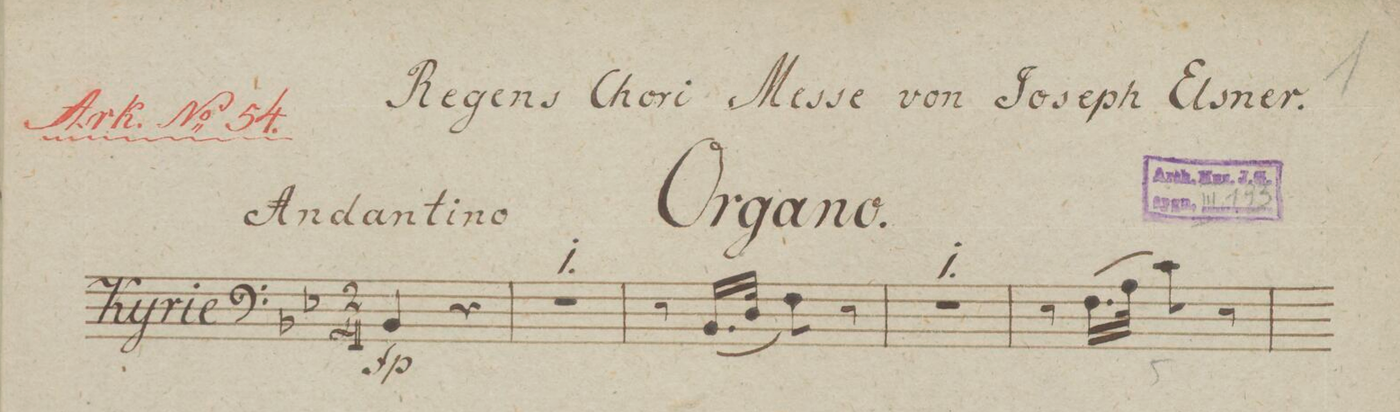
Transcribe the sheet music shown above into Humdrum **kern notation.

**kern
*I"Organo.
*clefF4
*k[b-e-]
*M2/4
4BB-/
4r
=2
2r
=3
8r
(<16.BB-/LL
32D/JJk
8F\)
8r
=4
2r
=5
8r
(16.F\LL
32A\JJk
8c\)
8r
=6
*-
